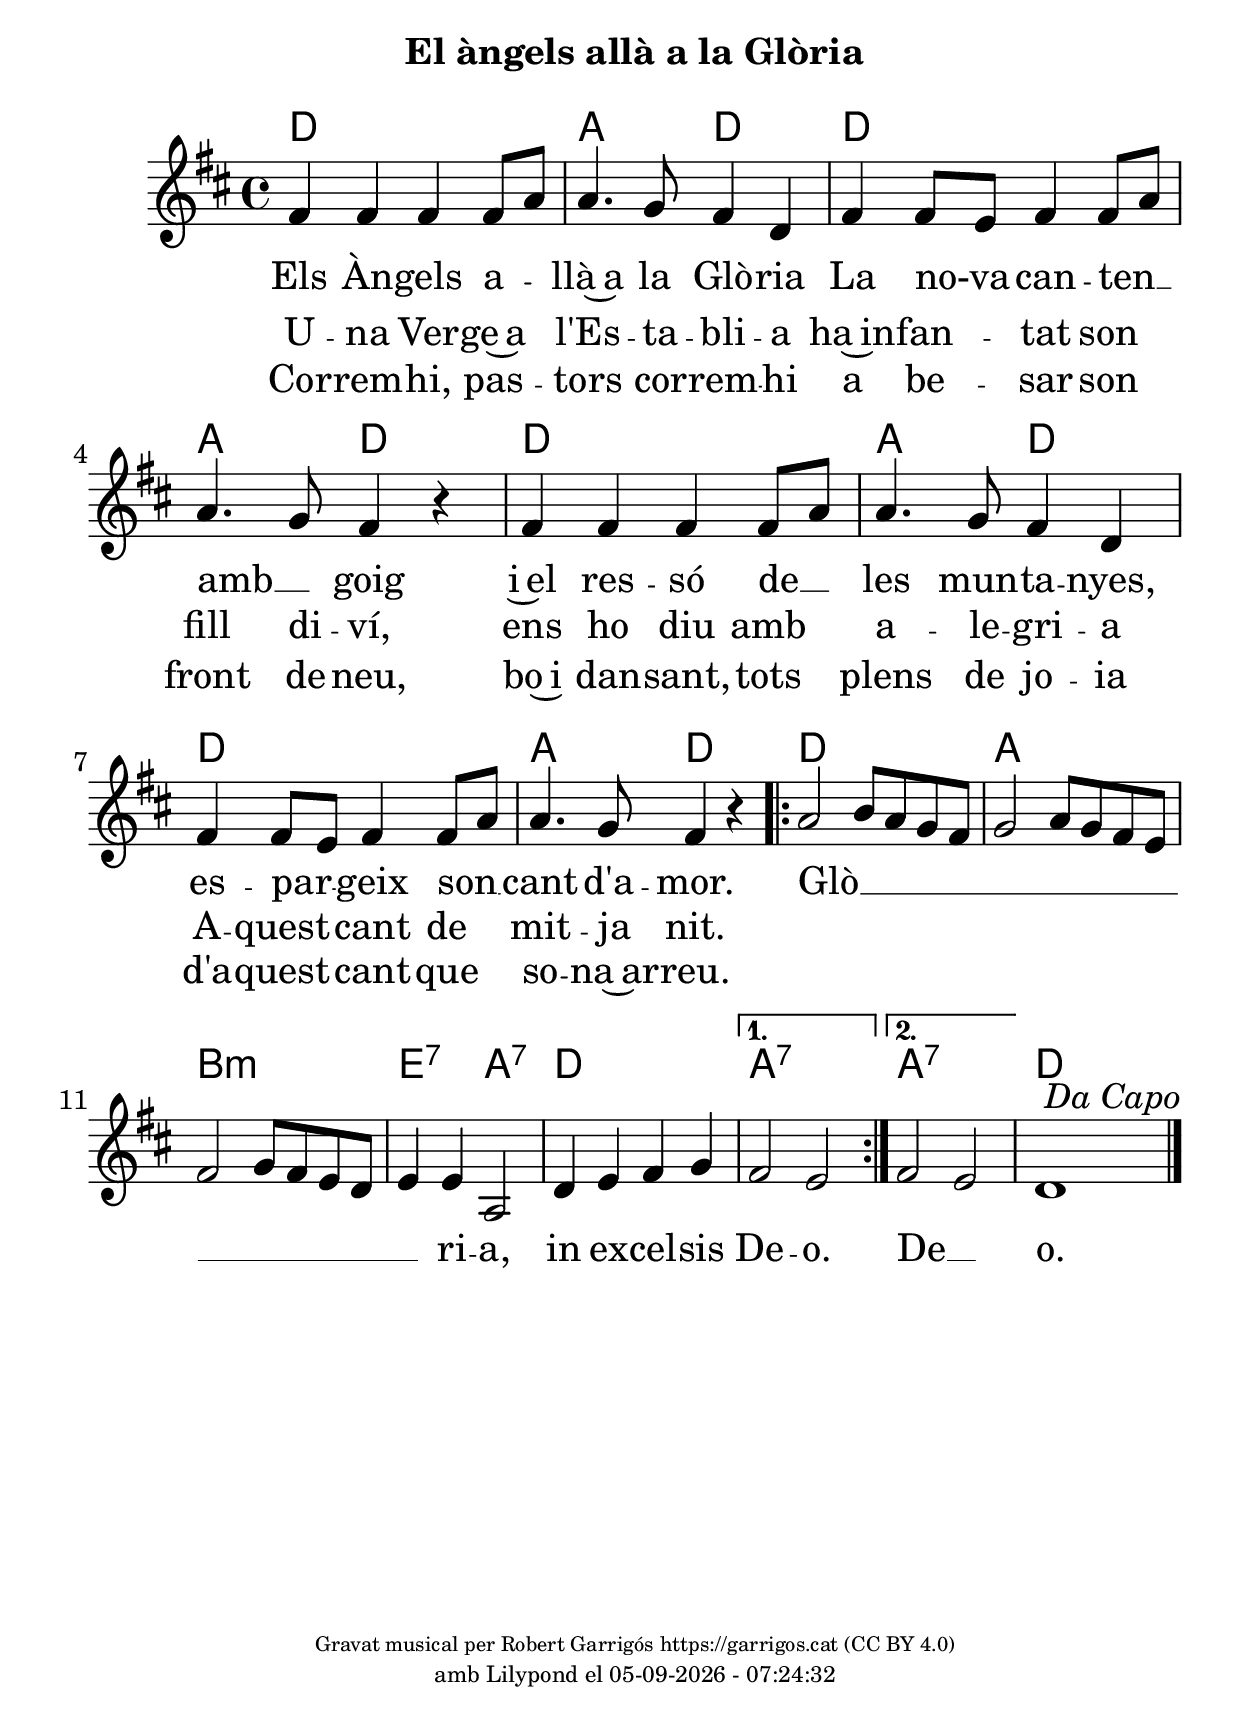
\version "2.24.3"
\language "english"

% #(set-global-staff-size 30)
data = #(strftime "%d-%m-%Y - %H:%M:%S" (localtime (current-time)))

\include "predefined-guitar-fretboards.ly"

global = {
  % \overrideTimeSignatureSettings
  % 4/4        % timeSignatureFraction
  % 1/4        % baseMomentFraction
  % 2,2        % beatStructure
  % #'()       % beamExceptions
  \key d \major
  \time 4/4
  \tempo ""
  \set Score.tempoHideNote = ##t
  \tempo 8=80

}


melody = \relative c' {
  \clef treble
  \global

  | fs4 fs fs fs8[ a]
  | a4. g8 fs4 d
  | fs fs8[ e] fs4 fs8[ a]
  | a4. g8 fs4 r4
  | fs4 fs fs fs8[ a]
  | a4. g8 fs4 d
  | fs fs8[ e] fs4 fs8[ a]
  | a4. g8 fs4 r4
  \repeat volta 2 {
  | \bar ".|:" a2 b8 [a g fs]
  | g2 a8[ g fs e]
  | fs2 g8[ fs e d]
  | e4 e a,2
  | d4 e fs g}

  \alternative {
    {| fs2 e \bar ":|."}
    {| fs2 e}
  }
  | d1^\markup {\italic{" Da Capo"} } \bar "|."
}

chnames = {
  \chordmode{
    d1
    a2 d2
    d1
    a2 d2
    d1
    a2 d2
    d1
    a2 d2
    \repeat volta 2 {
    d1
    a1
    b1:m
    e2:7 a:7
    d1
    }
    \alternative {
      {a1:7}
      {a1:7}
    }

    d1
  }
}

catala = \lyricmode {
  <<
    {
      Els Àn -- gels a -- llà~a la Glò -- ria
      La no-va can -- ten __ amb __ _ goig
      i~el res -- só de __ les mun -- ta -- nyes,
      es -- par -- geix son __ cant d'a -- mor.
    }
    \new Lyrics = "secondVerse" \with { alignBelowContext = "catala" }
    {
      U -- na Ver -- ge~a l'Es -- ta -- bli -- a
      ha~in -- fan -- tat son fill di -- ví,
      ens ho diu amb a -- le -- gri -- a
      A -- quest cant de mit -- ja nit.
    }
    \new Lyrics = "thirdVerse" \with { alignBelowContext = "catala" }
    {
      Cor -- rem -- hi, pas -- tors cor -- rem -- hi
      a be -- sar son front de neu,
      bo~i dan -- sant, tots plens de jo -- ia
      d'a -- quest cant que so -- na~ar -- reu.
    }
  >>
  \repeat volta 2 {
  Glò __ _ _ _ _ _ _ ri -- a,
  in ex -- cel -- sis} \alternative { {De -- o.} {De __ _ o.}}
}



titol = "El àngels allà a la Glòria"
subtitol = ""
compositor = ""
lletrista = ""
traductor = ""


%%%%%%%%%%%%%%%%%%%%%%%%%%%%%%%%%%%%%
%%%%%%%%%%%%% PDF %%%%%%%%%%%%%%%%%%%
%%%%%%%%%%%%%%%%%%%%%%%%%%%%%%%%%%%%%

\book {
  % \bookOutputSuffix ""
  \header {
    title = \titol
    subtitle = \subtitol
    composer = \compositor
    arranger = \lletrista
    poet = \traductor
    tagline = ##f
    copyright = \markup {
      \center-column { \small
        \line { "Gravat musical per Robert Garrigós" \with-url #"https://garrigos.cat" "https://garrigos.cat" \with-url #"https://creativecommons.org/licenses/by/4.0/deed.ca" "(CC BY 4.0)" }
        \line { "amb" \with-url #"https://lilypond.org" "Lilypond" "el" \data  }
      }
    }
  }
  \score {
    <<
      \new ChordNames {
        \set majorSevenSymbol = \markup { \whiteTriangleMarkup 7 }
        \chnames
      }
      % \new FretBoards {
      %   \chnames
      % }
      \new Voice = "mel" { \set Staff.midiInstrument = "voice oohs" \autoBeamOff \melody }
      \new Lyrics \with {
        \override VerticalAxisGroup.nonstaff-relatedstaff-spacing.padding = #2
      }
      \lyricsto mel \catala
    >>
    \layout {
      #(layout-set-staff-size 30)
      \context {
        \Staff
        \RemoveEmptyStaves
      }
      \context {
        \Lyrics
        \override VerticalAxisGroup.nonstaff-nonstaff-spacing.padding = #1.5
      }
    }
    \midi { }
  }
  \paper {
    set-paper-size = "a5"
    top-margin = 10
    left-margin = 15
    indent = 10
    max-systems-per-page = 6
    score-system-spacing =
    #'((basic-distance . 20)
       (minimum-distance . 10)
       (padding . 0)
       (stretchability . 14))

    % last-bottom-spacing =
    % #'((basic-distance . 15)
    %    (minimum-distance . 5)
    %    (padding . 0)
    %    (stretchability . 10))
    markup-system-spacing =
    #'((minimum-distance . 15))
    system-system-spacing =
    #'((basic-distance . 10)
       (minimum-distance . 10)
       (padding . 3))
    % staff-staff-spacing =
    % #'((padding . 10))
    % default-staff-staff-spacing =
    % #'((basic-distance . 0)
    %    (minimum-distance . 0)
    %    (padding . 0)
    %    (stretchability . 10))
    % annotate-spacing = ##t
    % print-all-headers = ##t
    % print-first-page-number = ##t
    oddFooterMarkup = \markup {
      \center-column {
        % \line { \fromproperty #'header:title "- pàgina" \fromproperty #'page:page-number-string "de" \concat {\page-ref #'lastPage "0" "?"} }
        \fill-line { \fromproperty #'header:copyright }
      }
    }
    evenFooterMarkup = \markup {
      \center-column {
        % \line { \fromproperty #'header:title "- pàgina" \fromproperty #'page:page-number-string "de" \concat {\page-ref #'lastPage "0" "?"} }
        \fill-line { \fromproperty #'header:copyright }
      }
    }
  }
}
